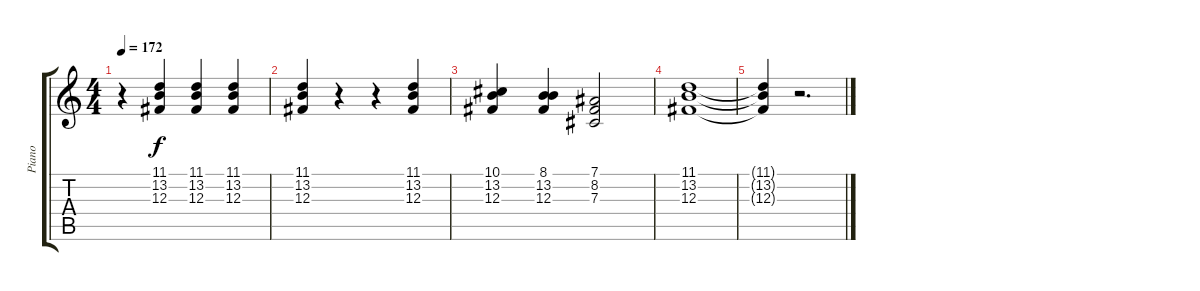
\track ("Piano" "Piano") {instrument brightacousticpiano}
\staff {score tabs}
\tuning (Eb4 Bb3 Gb3 Db3 Ab2 Eb2) {hide}
\ts (4 4)
\tempo 172
\clef g2
\ks c
r.4{dy f} (11.1 13.2 12.3).4 (11.1 13.2 12.3).4 (11.1 13.2 12.3).4 |
(11.1 13.2 12.3).4 r.4 r.4 (11.1 13.2 12.3).4 |
(10.1 13.2 12.3).4 (8.1 13.2 12.3).4 (7.1 8.2 7.3).2 |
(11.1 13.2 12.3).1 |
(11.1{t} 13.2{t} 12.3{t}).4 r.2{d}
